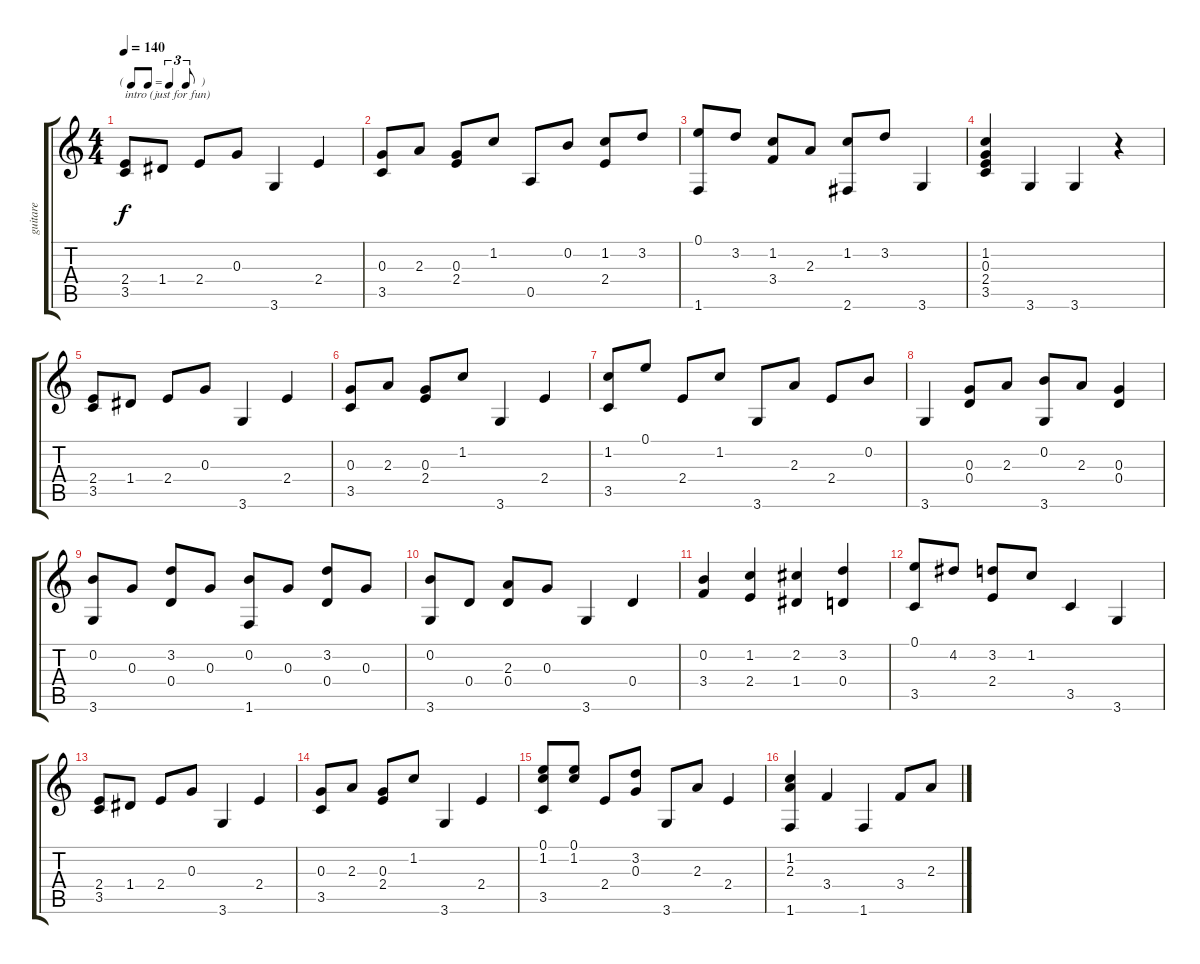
\track ("guitare" "guitare") {instrument acousticguitarsteel}
\staff {score tabs}
\tuning (E4 B3 G3 D3 A2 E2) {hide}
\ts (4 4)
\tf triplet8th
\tempo 140
\clef g2
\ks c
(2.4 3.5).8{txt "intro (just for fun)" dy f instrument oboe} 1.4.8 2.4.8 0.3.8 3.6.4 2.4.4 |
(0.3 3.5).8 2.3.8 (0.3 2.4).8 1.2.8 0.5.8 0.2.8 (1.2 2.4).8 3.2.8 |
(0.1 1.6).8 3.2.8 (1.2 3.4).8 2.3.8 (1.2 2.6).8 3.2.8 3.6.4 |
(1.2 0.3 2.4 3.5).4 3.6.4 3.6.4 r.4 |
(2.4 3.5).8{instrument acousticguitarsteel} 1.4.8 2.4.8 0.3.8 3.6.4 2.4.4 |
(0.3 3.5).8 2.3.8 (0.3 2.4).8 1.2.8 3.6.4 2.4.4 |
(1.2 3.5).8 0.1.8 2.4.8 1.2.8 3.6.8 2.3.8 2.4.8 0.2.8 |
3.6.4 (0.3 0.4).8 2.3.8 (0.2 3.6).8 2.3.8 (0.3 0.4).4 |
(0.2 3.6).8 0.3.8 (3.2 0.4).8 0.3.8 (0.2 1.6).8 0.3.8 (3.2 0.4).8 0.3.8 |
(0.2 3.6).8 0.4.8 (2.3 0.4).8 0.3.8 3.6.4 0.4.4 |
(0.2 3.4).4 (1.2 2.4).4 (2.2 1.4).4 (3.2 0.4).4 |
(0.1 3.5).8 4.2.8 (3.2 2.4).8 1.2.8 3.5.4 3.6.4 |
(2.4 3.5).8 1.4.8 2.4.8 0.3.8 3.6.4 2.4.4 |
(0.3 3.5).8 2.3.8 (0.3 2.4).8 1.2.8 3.6.4 2.4.4 |
(0.1 1.2 3.5).8 (0.1 1.2).8 2.4.8 (3.2 0.3).8 3.6.8 2.3.8 2.4.4 |
(1.2 2.3 1.6).4 3.4.4 1.6.4 3.4.8 2.3.8
